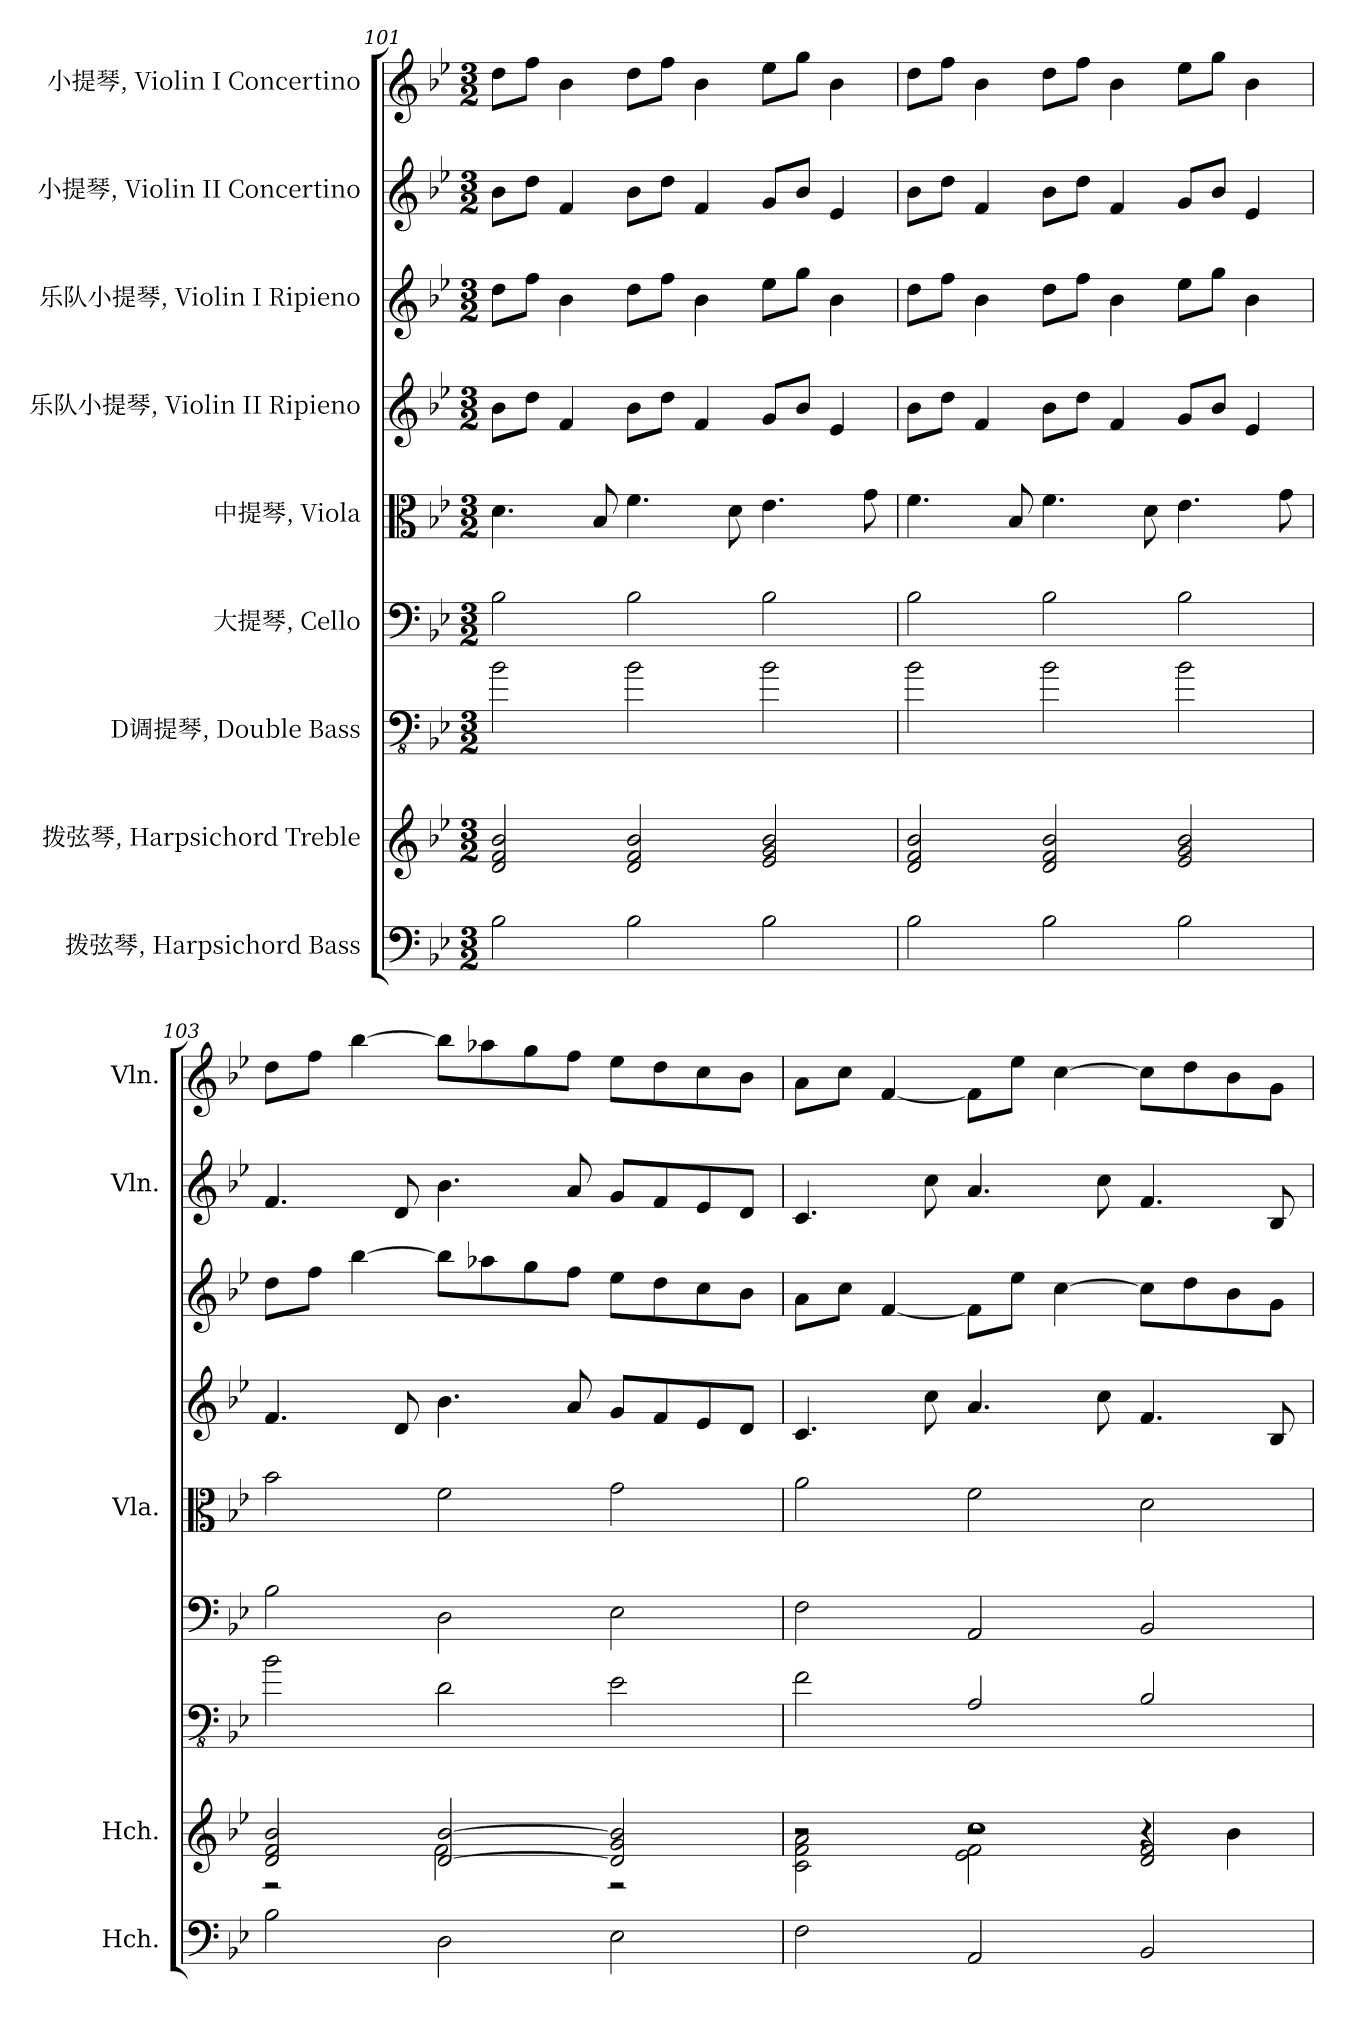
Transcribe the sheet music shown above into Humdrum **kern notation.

**kern	**kern	**kern	**kern	**kern	**kern	**kern	**kern	**kern
*part9	*part8	*part7	*part6	*part5	*part4	*part3	*part2	*part1
*staff9	*staff8	*staff7	*staff6	*staff5	*staff4	*staff3	*staff2	*staff1
*I"拨弦琴, Harpsichord Bass	*I"拨弦琴, Harpsichord Treble	*I"D调提琴, Double Bass	*I"大提琴, Cello	*I"中提琴, Viola	*I"乐队小提琴, Violin II Ripieno	*I"乐队小提琴, Violin  I Ripieno	*I"小提琴, Violin II Concertino	*I"小提琴, Violin  I Concertino
*I'Hch.	*I'Hch.	*	*	*I'Vla.	*	*	*I'Vln.	*I'Vln.
*clefF4	*clefG2	*clefFv4	*clefF4	*clefC3	*clefG2	*clefG2	*clefG2	*clefG2
*	*	*ITrd7c12	*	*	*	*	*	*
*k[b-e-]	*k[b-e-]	*k[b-e-]	*k[b-e-]	*k[b-e-]	*k[b-e-]	*k[b-e-]	*k[b-e-]	*k[b-e-]
*M3/2	*M3/2	*M3/2	*M3/2	*M3/2	*M3/2	*M3/2	*M3/2	*M3/2
=101	=101	=101	=101	=101	=101	=101	=101	=101
2B-\	2d/ 2f/ 2b-/	2BB-\	2B-\	4.d\	8b-\L	8dd\L	8b-\L	8dd\L
.	.	.	.	.	8dd\J	8ff\J	8dd\J	8ff\J
.	.	.	.	.	4f/	4b-\	4f/	4b-\
.	.	.	.	8B-/	.	.	.	.
2B-\	2d/ 2f/ 2b-/	2BB-\	2B-\	4.f\	8b-\L	8dd\L	8b-\L	8dd\L
.	.	.	.	.	8dd\J	8ff\J	8dd\J	8ff\J
.	.	.	.	.	4f/	4b-\	4f/	4b-\
.	.	.	.	8d\	.	.	.	.
2B-\	2e-/ 2g/ 2b-/	2BB-\	2B-\	4.e-\	8g/L	8ee-\L	8g/L	8ee-\L
.	.	.	.	.	8b-/J	8gg\J	8b-/J	8gg\J
.	.	.	.	.	4e-/	4b-\	4e-/	4b-\
.	.	.	.	8g\	.	.	.	.
=102	=102	=102	=102	=102	=102	=102	=102	=102
2B-\	2d/ 2f/ 2b-/	2BB-\	2B-\	4.f\	8b-\L	8dd\L	8b-\L	8dd\L
.	.	.	.	.	8dd\J	8ff\J	8dd\J	8ff\J
.	.	.	.	.	4f/	4b-\	4f/	4b-\
.	.	.	.	8B-/	.	.	.	.
2B-\	2d/ 2f/ 2b-/	2BB-\	2B-\	4.f\	8b-\L	8dd\L	8b-\L	8dd\L
.	.	.	.	.	8dd\J	8ff\J	8dd\J	8ff\J
.	.	.	.	.	4f/	4b-\	4f/	4b-\
.	.	.	.	8d\	.	.	.	.
2B-\	2e-/ 2g/ 2b-/	2BB-\	2B-\	4.e-\	8g/L	8ee-\L	8g/L	8ee-\L
.	.	.	.	.	8b-/J	8gg\J	8b-/J	8gg\J
.	.	.	.	.	4e-/	4b-\	4e-/	4b-\
.	.	.	.	8g\	.	.	.	.
!!LO:PB:g=z
=103	=103	=103	=103	=103	=103	=103	=103	=103
*	*^	*	*	*	*	*	*	*
2B-\	2d/ 2f/ 2b-/	2r	2BB-\	2B-\	2b-\	4.f/	8dd\L	4.f/	8dd\L
.	.	.	.	.	.	.	8ff\J	.	8ff\J
.	.	.	.	.	.	.	[4bb-\	.	[4bb-\
.	.	.	.	.	.	8d/	.	8d/	.
2D\	[2d/ [2b-/	2f\	2DD\	2D\	2f\	4.b-\	8bb-\L]	4.b-\	8bb-\L]
.	.	.	.	.	.	.	8aa-X\	.	8aa-X\
.	.	.	.	.	.	.	8gg\	.	8gg\
.	.	.	.	.	.	8a/	8ff\J	8a/	8ff\J
2E-\	2d/] 2g/ 2b-/]	2r	2EE-\	2E-\	2g\	8g/L	8ee-\L	8g/L	8ee-\L
.	.	.	.	.	.	8f/	8dd\	8f/	8dd\
.	.	.	.	.	.	8e-/	8cc\	8e-/	8cc\
.	.	.	.	.	.	8d/J	8b-\J	8d/J	8b-\J
=104	=104	=104	=104	=104	=104	=104	=104	=104	=104
*	*	*^	*	*	*	*	*	*	*
2F\	2r	2c\ 2f\ 2a\	2r	2FF\	2F\	2a\	4.c/	8a\L	4.c/	8a\L
.	.	.	.	.	.	.	.	8cc\J	.	8cc\J
.	.	.	.	.	.	.	.	[4f/	.	[4f/
.	.	.	.	.	.	.	8cc\	.	8cc\	.
2AA/	1cc	2e-\ 2f\	2r	2AAA/	2AA/	2f\	4.a/	8f\L]	4.a/	8f\L]
.	.	.	.	.	.	.	.	8ee-\J	.	8ee-\J
.	.	.	.	.	.	.	.	[4cc\	.	[4cc\
.	.	.	.	.	.	.	8cc\	.	8cc\	.
2BB-/	.	4r	2d/ 2f/	2BBB-/	2BB-/	2d\	4.f/	8cc\L]	4.f/	8cc\L]
.	.	.	.	.	.	.	.	8dd\	.	8dd\
.	.	4b-\	.	.	.	.	.	8b-\	.	8b-\
.	.	.	.	.	.	.	8B-/	8g\J	8B-/	8g\J
*	*v	*v	*v	*	*	*	*	*	*	*
=	=	=	=	=	=	=	=	=
*-	*-	*-	*-	*-	*-	*-	*-	*-
